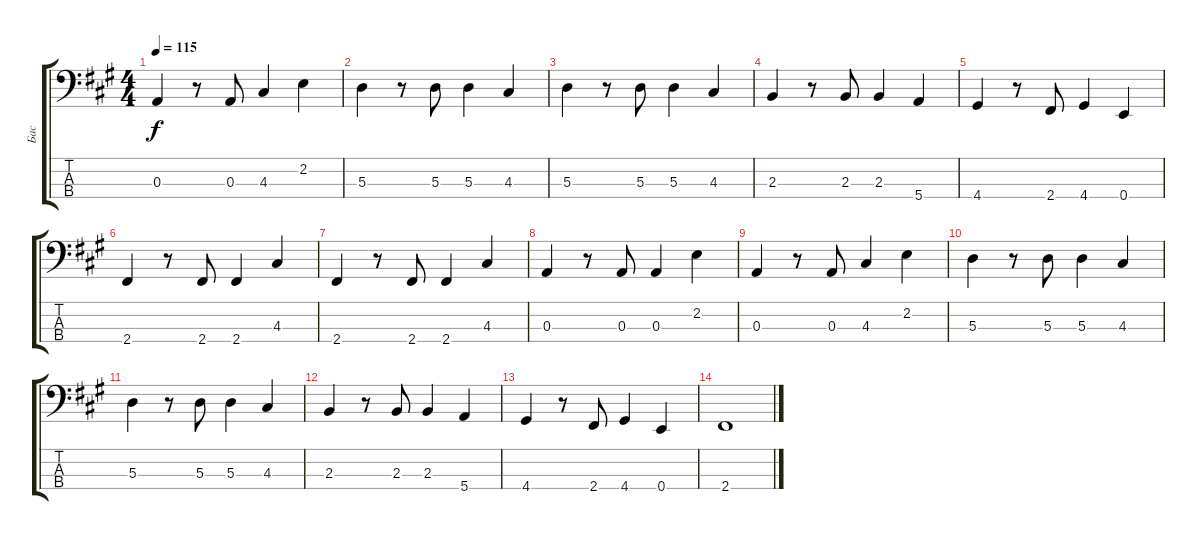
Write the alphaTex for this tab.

\track ("Бас" "Бас") {instrument electricbassfinger}
\staff {score tabs}
\tuning (G2 D2 A1 E1) {hide}
\ts (4 4)
\tempo 115
\clef f4
\ks f#minor
0.3.4{dy f} r.8 0.3.8 4.3.4 2.2.4 |
5.3.4 r.8 5.3.8 5.3.4 4.3.4 |
5.3.4 r.8 5.3.8 5.3.4 4.3.4 |
2.3.4 r.8 2.3.8 2.3.4 5.4.4 |
4.4.4 r.8 2.4.8 4.4.4 0.4.4 |
2.4.4 r.8 2.4.8 2.4.4 4.3.4 |
2.4.4 r.8 2.4.8 2.4.4 4.3.4 |
0.3.4 r.8 0.3.8 0.3.4 2.2.4 |
0.3.4 r.8 0.3.8 4.3.4 2.2.4 |
5.3.4 r.8 5.3.8 5.3.4 4.3.4 |
5.3.4 r.8 5.3.8 5.3.4 4.3.4 |
2.3.4 r.8 2.3.8 2.3.4 5.4.4 |
4.4.4 r.8 2.4.8 4.4.4 0.4.4 |
2.4.1
